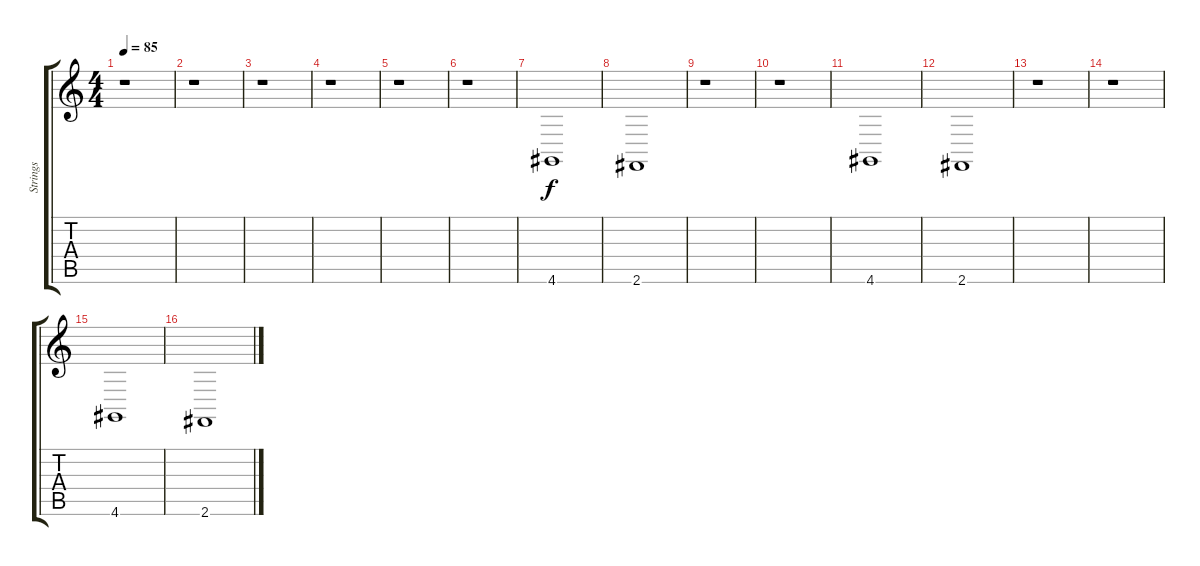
\track ("Strings" "Strings") {instrument stringensemble1}
\staff {score tabs}
\tuning (E4 B3 G3 D3 A2 E2) {hide}
\ts (4 4)
\tempo 85
\clef g2
\ks c
r.1{dy f instrument stringensemble1} |
r.1 |
r.1 |
r.1 |
r.1 |
r.1 |
4.6.1 |
2.6.1 |
r.1 |
r.1 |
4.6.1 |
2.6.1 |
r.1 |
r.1 |
4.6.1 |
2.6.1
